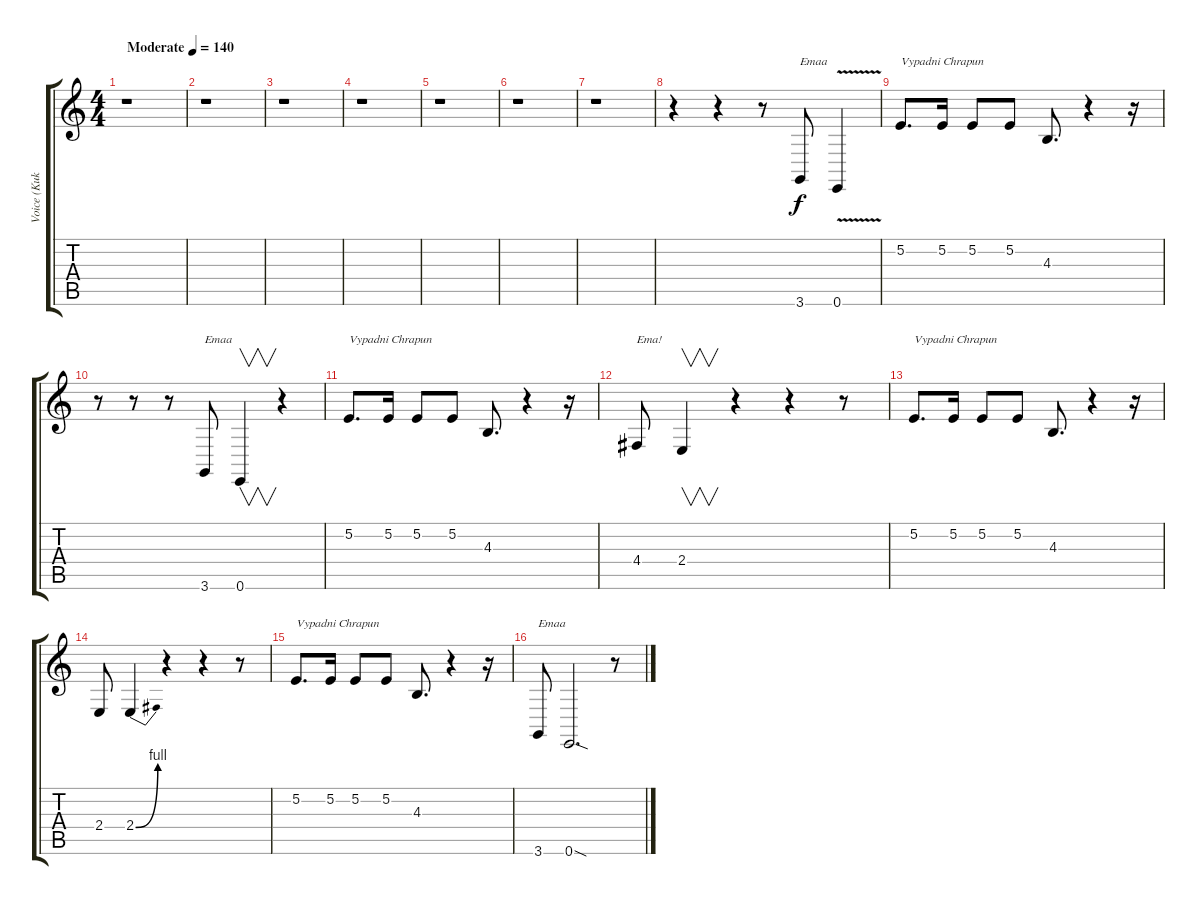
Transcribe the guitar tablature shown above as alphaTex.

\track ("Voice (Kuko+Saboter)" "Voice (Kuk") {instrument lead8bassandlead}
\staff {score tabs}
\tuning (E4 B3 G3 D3 A2 E2) {hide}
\ts (4 4)
\tempo (140 "Moderate")
\clef g2
\ks c
r.1{dy f instrument lead8bassandlead} |
r.1 |
r.1 |
r.1 |
r.1 |
r.1 |
r.1 |
r.4 r.4 r.8 3.6.8{txt "Emaa"} 0.6{v}.4 |
5.2.8{d txt "Vypadni Chrapun"} 5.2.16 5.2.8 5.2.8 4.3.8{d} r.4 r.16 |
r.8 r.8 r.8 3.6.8{txt "Emaa"} 0.6.4{v} r.4 |
5.2.8{d txt "Vypadni Chrapun"} 5.2.16 5.2.8 5.2.8 4.3.8{d} r.4 r.16 |
4.4.8{txt "Ema!"} 2.4.4{v} r.4 r.4 r.8 |
5.2.8{d txt "Vypadni Chrapun"} 5.2.16 5.2.8 5.2.8 4.3.8{d} r.4 r.16 |
2.4.8 2.4{be (bend 0 0 60 4)}.4 r.4 r.4 r.8 |
5.2.8{d txt "Vypadni Chrapun"} 5.2.16 5.2.8 5.2.8 4.3.8{d} r.4 r.16 |
3.6.8{txt "Emaa"} 0.6{sod}.2{d} r.8
